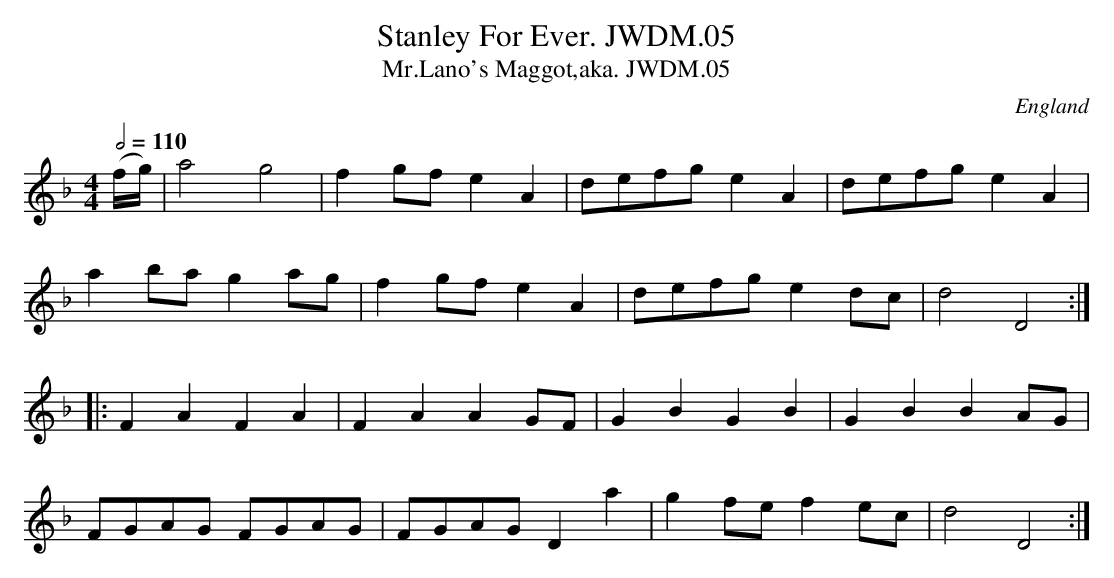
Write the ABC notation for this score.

X:1
T:Stanley For Ever. JWDM.05
T:Mr.Lano's Maggot,aka. JWDM.05
L:1/8
M:4/4
O:England
Q:1/2=110
K:F
(f/g/)|a4g4|f2 gf e2 A2|defg e2 A2|defg e2 A2|!
a2 ba g2 ag|f2 gf e2 A2|defge2dc|d4D4:|!
|:F2A2F2A2|F2A2A2GF|G2B2G2B2|G2B2B2AG|!
FGAG FGAG|FGAG D2a2|g2 fe f2ec|d4D4:|
